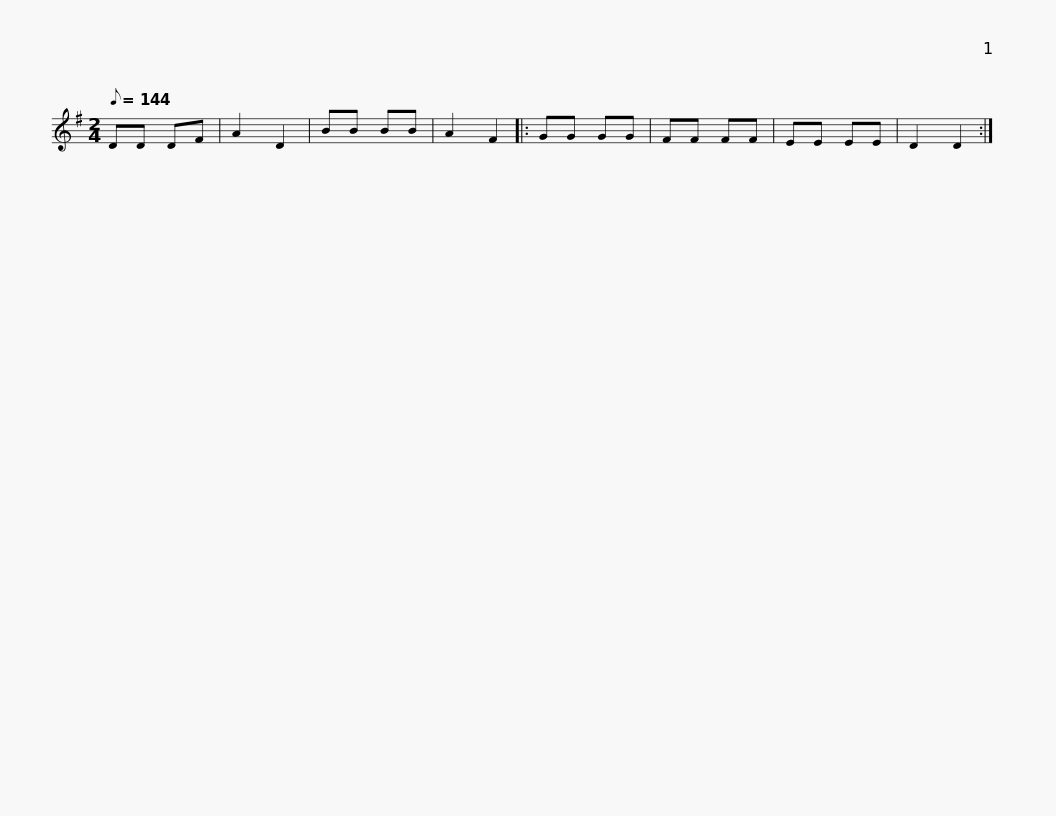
X:1
L:1/8
Q:1/8=144
M:2/4
I:linebreak $
K:G
V:1 treble
V:1
 DD DF | A2 D2 | BB BB | A2 F2 |: GG GG | %5
 FF FF | EE EE | D2 D2 :| %8
